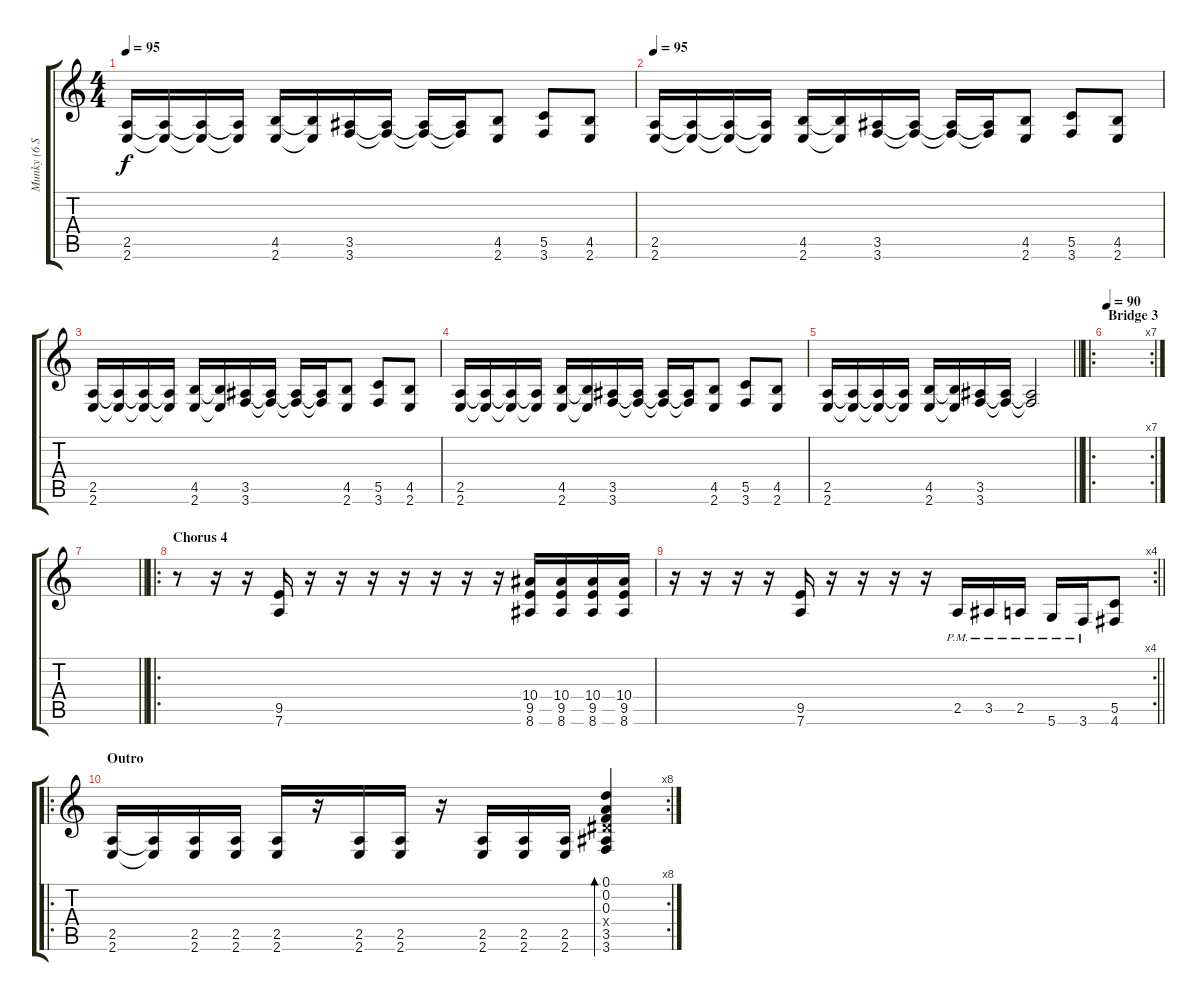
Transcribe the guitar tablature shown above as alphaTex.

\track ("Munky (6 Strings)" "Munky (6 S") {instrument distortionguitar}
\staff {score tabs}
\tuning (D4 A3 F3 C3 G2 D2) {hide}
\ts (4 4)
\tempo 95
\clef g2
\ks c
(2.5 2.6).16{dy f} (2.5{t} 2.6{t}).16 (2.5{t} 2.6{t}).16 (2.5{t} 2.6{t}).16 (4.5 2.6).16 (4.5{t} 2.6{t}).16 (3.5 3.6).16 (3.5{t} 3.6{t}).16 (3.5{t} 3.6{t}).16 (3.5{t} 3.6{t}).16 (4.5 2.6).8 (5.5 3.6).8 (4.5 2.6).8 |
\tempo 95
(2.5 2.6).16 (2.5{t} 2.6{t}).16 (2.5{t} 2.6{t}).16 (2.5{t} 2.6{t}).16 (4.5 2.6).16 (4.5{t} 2.6{t}).16 (3.5 3.6).16 (3.5{t} 3.6{t}).16 (3.5{t} 3.6{t}).16 (3.5{t} 3.6{t}).16 (4.5 2.6).8 (5.5 3.6).8 (4.5 2.6).8 |
(2.5 2.6).16 (2.5{t} 2.6{t}).16 (2.5{t} 2.6{t}).16 (2.5{t} 2.6{t}).16 (4.5 2.6).16 (4.5{t} 2.6{t}).16 (3.5 3.6).16 (3.5{t} 3.6{t}).16 (3.5{t} 3.6{t}).16 (3.5{t} 3.6{t}).16 (4.5 2.6).8 (5.5 3.6).8 (4.5 2.6).8 |
(2.5 2.6).16 (2.5{t} 2.6{t}).16 (2.5{t} 2.6{t}).16 (2.5{t} 2.6{t}).16 (4.5 2.6).16 (4.5{t} 2.6{t}).16 (3.5 3.6).16 (3.5{t} 3.6{t}).16 (3.5{t} 3.6{t}).16 (3.5{t} 3.6{t}).16 (4.5 2.6).8 (5.5 3.6).8 (4.5 2.6).8 |
\barLineRight lightlight
(2.5 2.6).16 (2.5{t} 2.6{t}).16 (2.5{t} 2.6{t}).16 (2.5{t} 2.6{t}).16 (4.5 2.6).16 (4.5{t} 2.6{t}).16 (3.5 3.6).16 (3.5{t} 3.6{t}).16 (3.5{t} 3.6{t}).2 |
\ro
\rc 7
\section ("" "Bridge 3")
\tempo 90
|
\barLineRight lightlight
|
\ro
\section ("" "Chorus 4")
r.8 r.16 r.16 (9.5 7.6).16 r.16 r.16 r.16 r.16 r.16 r.16 r.16 (10.4 9.5 8.6).16 (10.4 9.5 8.6).16 (10.4 9.5 8.6).16 (10.4 9.5 8.6).16 |
\rc 4
\barLineRight lightlight
r.16 r.16 r.16 r.16 (9.5 7.6).16 r.16 r.16 r.16 r.16 2.5{pm}.16 3.5{pm}.16 2.5{pm}.16 5.6{pm}.16 3.6{pm}.16 (5.5 4.6).8 |
\ro
\rc 8
\section ("" "Outro")
(2.5 2.6).16 (2.5{t} 2.6{t}).16 (2.5 2.6).16 (2.5 2.6).16 (2.5 2.6).16 r.16 (2.5 2.6).16 (2.5 2.6).16 r.16 (2.5 2.6).16 (2.5 2.6).16 (2.5 2.6).16 (0.1 0.2 0.3 3.4{x} 3.5 3.6).4{bd 60}
